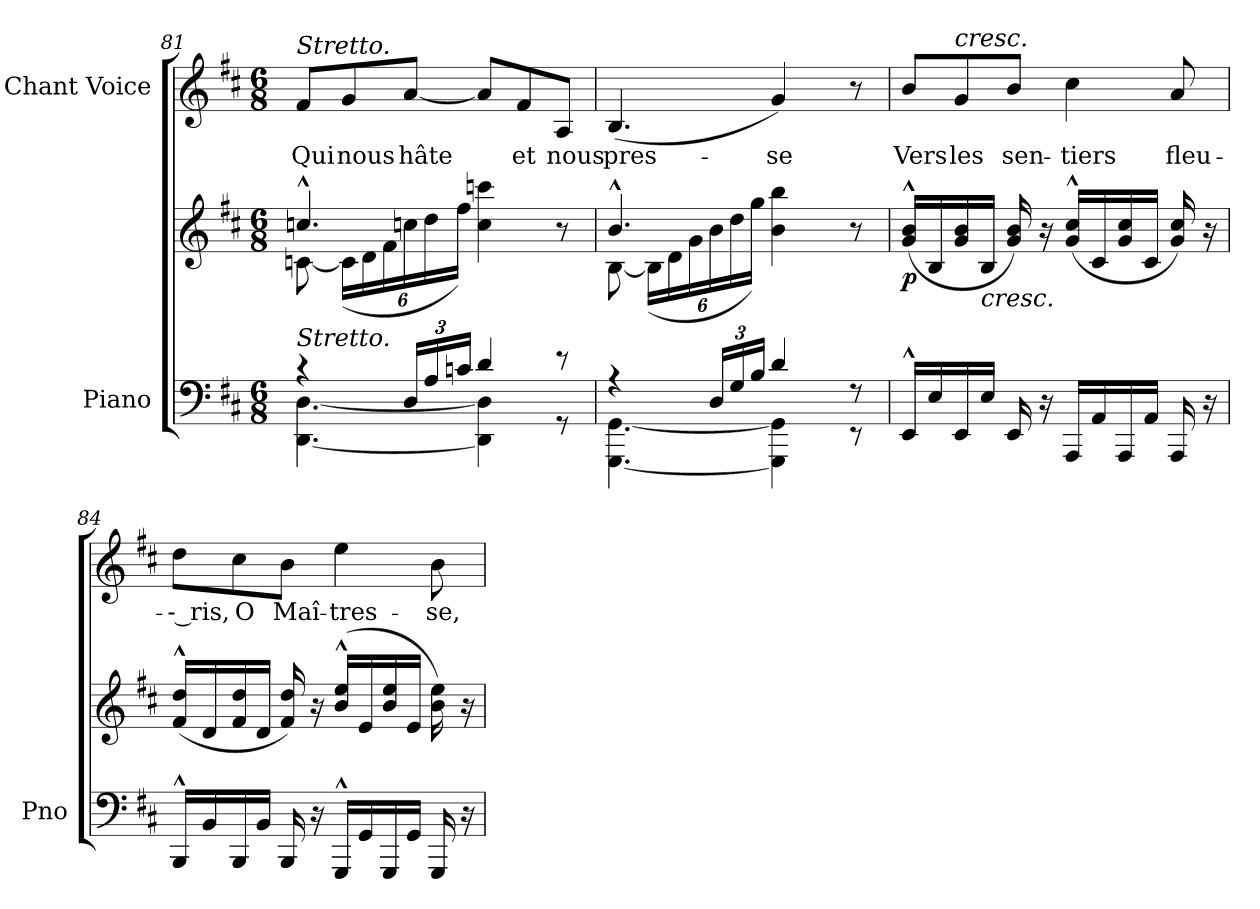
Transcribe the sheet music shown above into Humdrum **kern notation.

**kern	**kern	**dynam	**kern	**text
*part2	*part2	*part2	*part1	*part1
*staff3	*staff2	*staff2/3	*staff1	*staff1
*I"Piano	*	*	*I"Chant Voice	*
*I'Pno	*	*	*	*
*clefF4	*clefG2	*	*clefG2	*
*k[f#c#]	*k[f#c#]	*	*k[f#c#]	*
*M6/8	*M6/8	*	*M6/8	*
=81	=81	=81	=81	=81
*^	*^	*	*	*
!	!	!	!	!	!LO:TX:i:t=Stretto.	!
!LO:TX:i:t=Stretto.	!	!	!	!	!	!
4r	[4.DD\ [4.D\	4.ccn^^/	[8cn\	.	8f#/L	Qui
.	.	.	(>24c\LL]	.	8g/	nous
.	.	.	24d\	.	.	.
.	.	.	24f#\	.	.	.
*Xbrackettup	*	*	*	*	*	*
24D/LL	.	.	24ccn\	.	[8a/J	hâte
24A/	.	.	24dd\	.	.	.
24cn/JJ	.	.	24ff#\JJ)	.	.	.
4d/	4DD\] 4D\]	8ryy	4cc\ 4cccn\	.	8a/L]	.
.	.	8ryy	.	.	8f#/	et
8r	8r	8r	8ryy	.	8A/J	nous
=82	=82	=82	=82	=82	=82	=82
4r	[4.GGG\ [4.GG\	4.b^^/	[8B\	.	(4.B/	pres-
.	.	.	(>24B\LL]	.	.	.
.	.	.	24d\	.	.	.
.	.	.	24g\	.	.	.
24D/LL	.	.	24b\	.	.	.
24G/	.	.	24dd\	.	.	.
24B/JJ	.	.	24gg\JJ)	.	.	.
4d/	4GGG\] 4GG\]	8ryy	4b\ 4bb\	.	4g/)	-se
.	.	8ryy	.	.	.	.
8r	8r	8r	8ryy	.	8r	.
=83	=83	=83	=83	=83	=83	=83
!	!	!	!	!LO:DY:b	!	!
*v	*v	*	*	*	*	*
*	*v	*v	*	*	*
16EE^^/LL	(<16g/^^ 16b/^^LL	p	8b/L	Vers
16E/	16B/	.	.	.
!	!	!	!LO:TX:a:i:t=cresc.	!
16EE/	16g/ 16b/	.	8g/	les
!	!LO:TX:b:i:t=cresc.	!	!	!
16E/JJ	16B/JJ	.	.	.
16EE/	16g/ 16b/)	.	8b/J	sen-
16r	16r	.	.	.
16AAA/LL	(<16g/^^ 16cc#/^^LL	.	4cc#\	-tiers
16AA/	16c#/	.	.	.
16AAA/	16g/ 16cc#/	.	.	.
16AA/JJ	16c#/JJ	.	.	.
16AAA/	16g/ 16cc#/)	.	8a/	fleu-
16r	16r	.	.	.
=84	=84	=84	=84	=84
16BBB^^/LL	(<16f#/^^ 16dd/^^LL	.	8dd\L	-- ris,
16BB/	16d/	.	.	.
16BBB/	16f#/ 16dd/	.	8cc#\	O
16BB/JJ	16d/JJ	.	.	.
16BBB/	16f#/ 16dd/)	.	8b\J	Maî-
16r	16r	.	.	.
16GGG^^/LL	(<16b/^^ 16ee/^^LL	.	4ee\	-tres-
16GG/	16e/	.	.	.
16GGG/	16b/ 16ee/	.	.	.
16GG/JJ	16e/JJ	.	.	.
16GGG/	16b\ 16ee\)	.	8b\	-se,
16r	16r	.	.	.
=	=	=	=	=
*-	*-	*-	*-	*-
